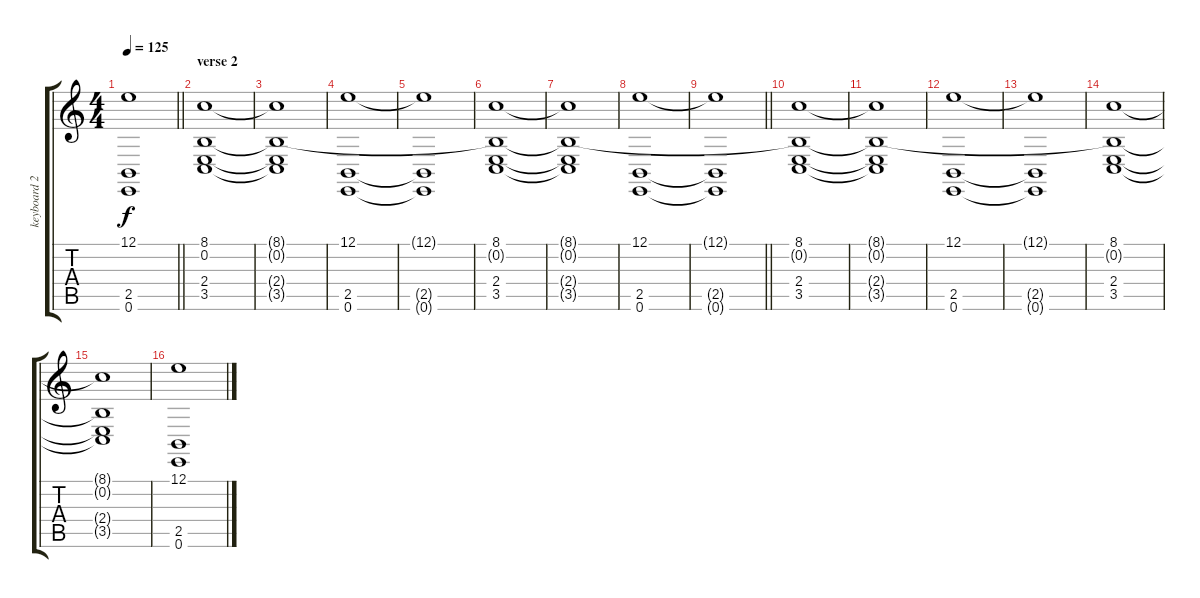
\track ("keyboard 2" "keyboard 2") {instrument lead2sawtooth}
\staff {score tabs}
\tuning (E4 B3 G3 D3 A2 E2) {hide}
\ts (4 4)
\tempo 125
\clef g2
\barLineRight lightlight
\ks c
(12.1{t} 2.5{t} 0.6{t}).1{dy f} |
\section ("" "verse 2")
(8.1 0.2{t} 2.4 3.5).1 |
(8.1{t} 0.2{t} 2.4{t} 3.5{t}).1 |
(12.1 2.5 0.6).1 |
(12.1{t} 2.5{t} 0.6{t}).1 |
(8.1 0.2{t} 2.4 3.5).1 |
(8.1{t} 0.2{t} 2.4{t} 3.5{t}).1 |
(12.1 2.5 0.6).1 |
\barLineRight lightlight
(12.1{t} 2.5{t} 0.6{t}).1 |
(8.1 0.2{t} 2.4 3.5).1 |
(8.1{t} 0.2{t} 2.4{t} 3.5{t}).1 |
(12.1 2.5 0.6).1 |
(12.1{t} 2.5{t} 0.6{t}).1 |
(8.1 0.2{t} 2.4 3.5).1 |
(8.1{t} 0.2{t} 2.4{t} 3.5{t}).1 |
(12.1 2.5 0.6).1
